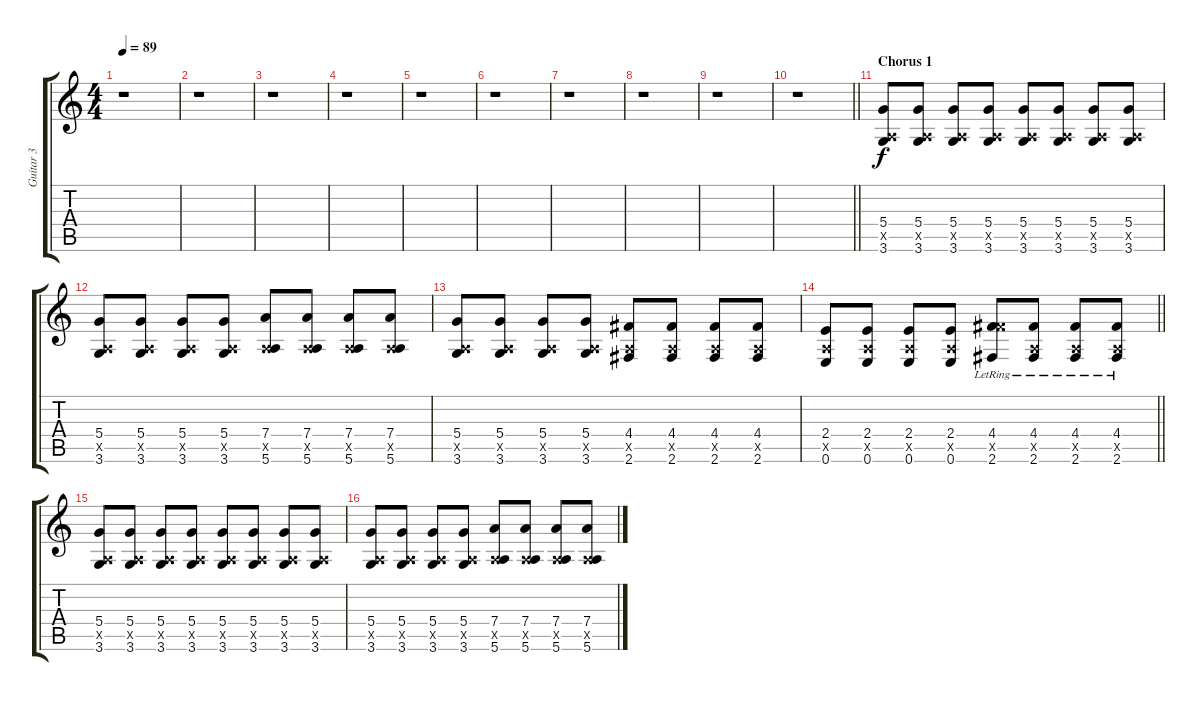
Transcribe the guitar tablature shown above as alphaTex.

\track ("Guitar 3" "Guitar 3") {instrument acousticguitarsteel}
\staff {score tabs}
\tuning (E4 B3 G3 D3 A2 E2) {hide}
\ts (4 4)
\tempo 89
\clef g2
\ks c
r.1{dy f} |
r.1 |
r.1 |
r.1 |
r.1 |
r.1 |
r.1 |
r.1 |
r.1 |
\barLineRight lightlight
r.1 |
\section ("" "Chorus 1")
(5.4 0.5{x} 3.6).8 (5.4 0.5{x} 3.6).8 (5.4 0.5{x} 3.6).8 (5.4 0.5{x} 3.6).8 (5.4 0.5{x} 3.6).8 (5.4 0.5{x} 3.6).8 (5.4 0.5{x} 3.6).8 (5.4 0.5{x} 3.6).8 |
(5.4 0.5{x} 3.6).8 (5.4 0.5{x} 3.6).8 (5.4 0.5{x} 3.6).8 (5.4 0.5{x} 3.6).8 (7.4 0.5{x} 5.6).8 (7.4 0.5{x} 5.6).8 (7.4 0.5{x} 5.6).8 (7.4 0.5{x} 5.6).8 |
(5.4 0.5{x} 3.6).8 (5.4 0.5{x} 3.6).8 (5.4 0.5{x} 3.6).8 (5.4 0.5{x} 3.6).8 (4.4 0.5{x} 2.6).8 (4.4 0.5{x} 2.6).8 (4.4 0.5{x} 2.6).8 (4.4 0.5{x} 2.6).8 |
\barLineRight lightlight
(2.4 0.5{x} 0.6).8 (2.4 0.5{x} 0.6).8 (2.4 0.5{x} 0.6).8 (2.4 0.5{x} 0.6).8 (4.4{lr} 9.5{x} 2.6{lr}).8 (4.4{lr} 0.5{x} 2.6{lr}).8 (4.4{lr} 0.5{x} 2.6{lr}).8 (4.4{lr} 0.5{x} 2.6{lr}).8 |
(5.4 0.5{x} 3.6).8 (5.4 0.5{x} 3.6).8 (5.4 0.5{x} 3.6).8 (5.4 0.5{x} 3.6).8 (5.4 0.5{x} 3.6).8 (5.4 0.5{x} 3.6).8 (5.4 0.5{x} 3.6).8 (5.4 0.5{x} 3.6).8 |
(5.4 0.5{x} 3.6).8 (5.4 0.5{x} 3.6).8 (5.4 0.5{x} 3.6).8 (5.4 0.5{x} 3.6).8 (7.4 0.5{x} 5.6).8 (7.4 0.5{x} 5.6).8 (7.4 0.5{x} 5.6).8 (7.4 0.5{x} 5.6).8
